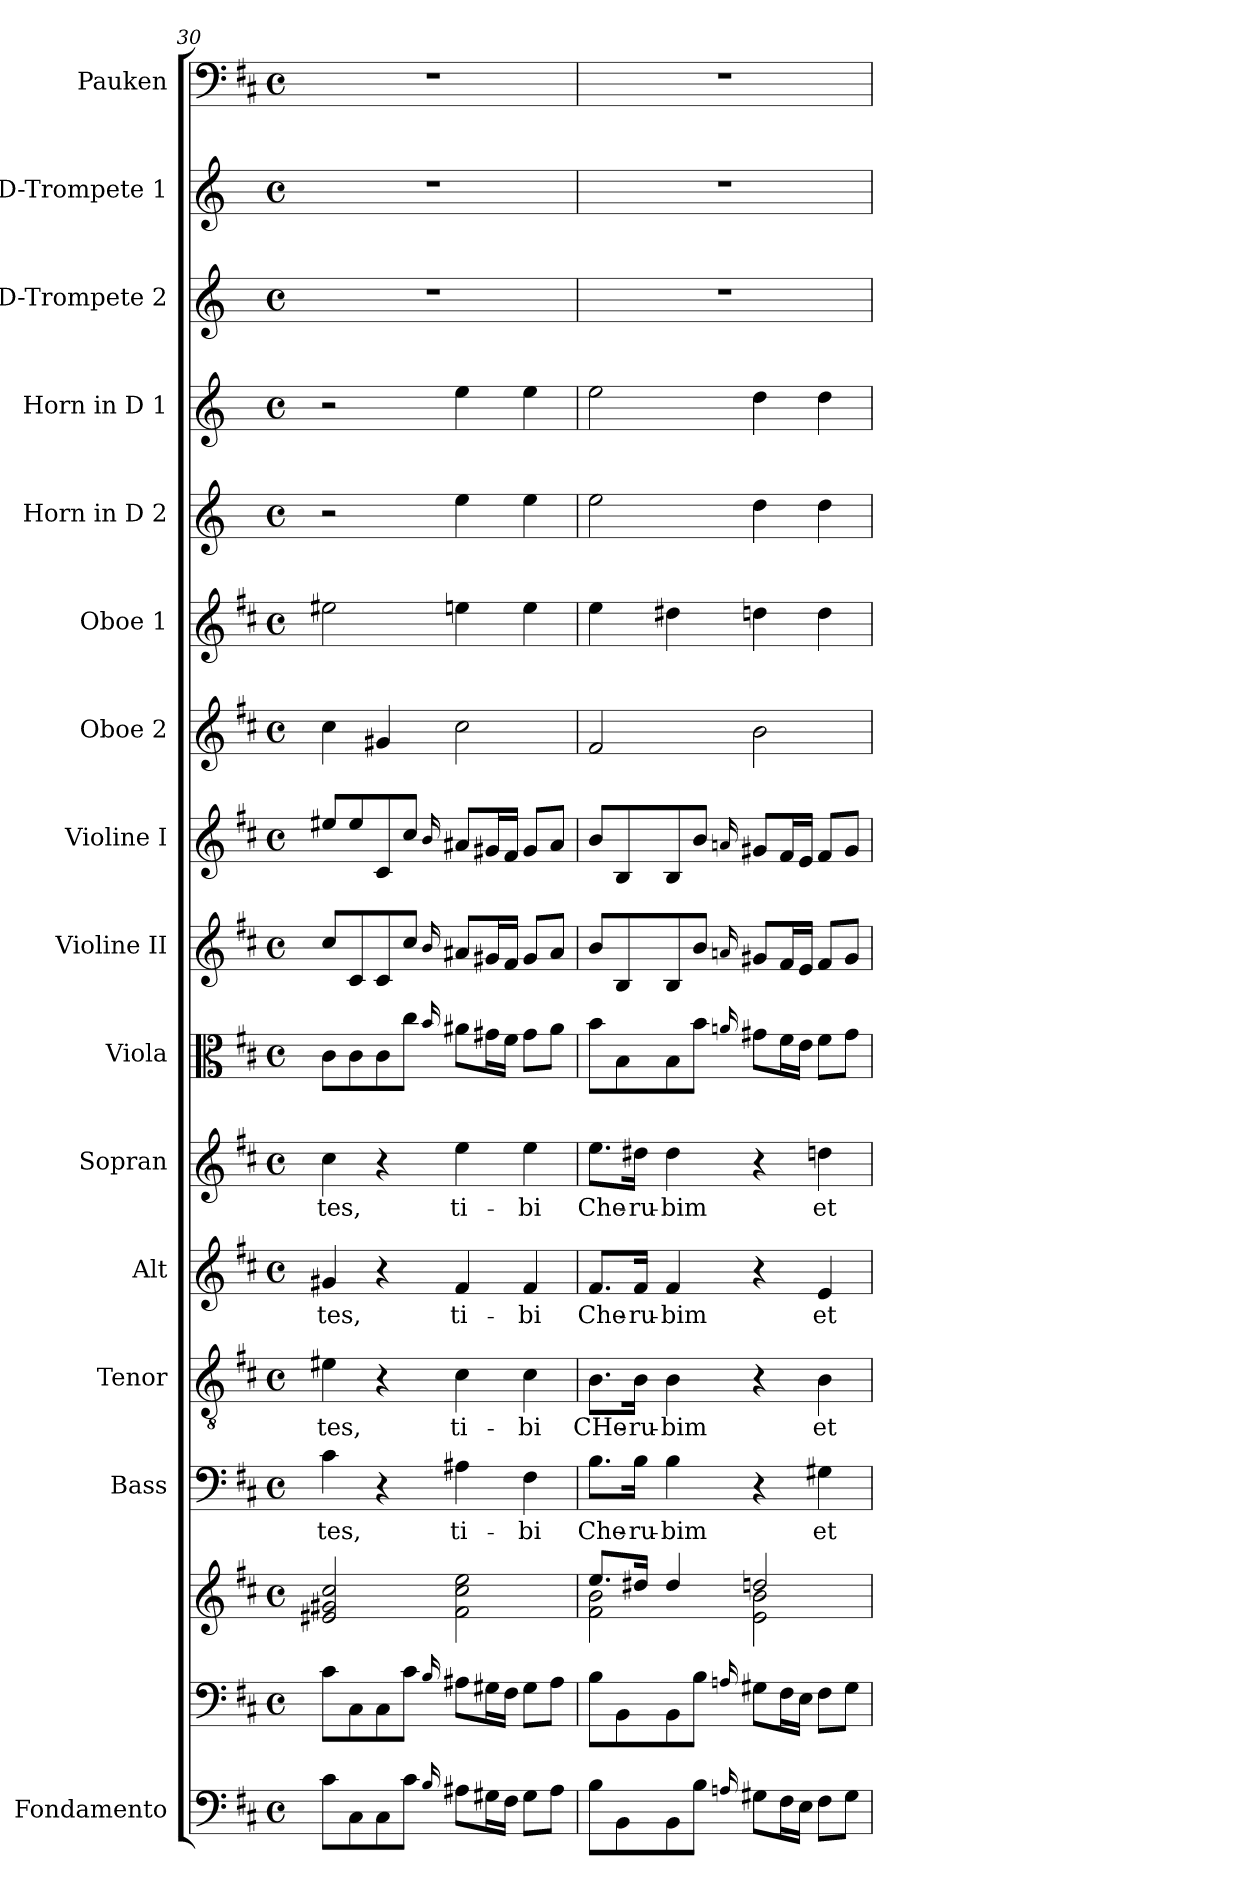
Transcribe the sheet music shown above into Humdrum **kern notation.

**kern	**kern	**kern	**kern	**text	**kern	**text	**kern	**text	**kern	**text	**kern	**kern	**kern	**kern	**kern	**kern	**kern	**kern	**kern	**kern
*part16	*part15	*part15	*part14	*part14	*part13	*part13	*part12	*part12	*part11	*part11	*part10	*part9	*part8	*part7	*part6	*part5	*part4	*part3	*part2	*part1
*staff17	*staff16	*staff15	*staff14	*staff14	*staff13	*staff13	*staff12	*staff12	*staff11	*staff11	*staff10	*staff9	*staff8	*staff7	*staff6	*staff5	*staff4	*staff3	*staff2	*staff1
*I"Fondamento	*	*	*I"Bass	*	*I"Tenor	*	*I"Alt	*	*I"Sopran	*	*I"Viola	*I"Violine II	*I"Violine I	*I"Oboe 2	*I"Oboe 1	*I"Horn in D 2	*I"Horn in D 1	*I"D-Trompete 2	*I"D-Trompete 1	*I"Pauken
*I'F.	*	*	*I'B.	*	*I'T.	*	*I'A.	*	*I'S.	*	*I'Vla.	*I'Vl. II	*I'Vl. I	*I'Ob. 2	*I'Ob. 1	*	*	*I'D Trp. 2	*I'D Trp. 1	*I'Pk.
*clefF4	*clefF4	*clefG2	*clefF4	*	*clefGv2	*	*clefG2	*	*clefG2	*	*clefC3	*clefG2	*clefG2	*clefG2	*clefG2	*clefG2	*clefG2	*clefG2	*clefG2	*clefF4
*ITrd7c12	*	*	*	*	*	*	*	*	*	*	*	*	*	*	*	*ITrd6c10	*ITrd6c10	*ITrd-1c-2	*ITrd-1c-2	*
*k[f#c#]	*k[f#c#]	*k[f#c#]	*k[f#c#]	*	*k[f#c#]	*	*k[f#c#]	*	*k[f#c#]	*	*k[f#c#]	*k[f#c#]	*k[f#c#]	*k[f#c#]	*k[f#c#]	*k[f#c#]	*k[f#c#]	*k[f#c#]	*k[f#c#]	*k[f#c#]
*D:	*D:	*D:	*D:	*	*D:	*	*D:	*	*D:	*	*D:	*D:	*D:	*D:	*D:	*D:	*D:	*D:	*D:	*D:
*M4/4	*M4/4	*M4/4	*M4/4	*	*M4/4	*	*M4/4	*	*M4/4	*	*M4/4	*M4/4	*M4/4	*M4/4	*M4/4	*M4/4	*M4/4	*M4/4	*M4/4	*M4/4
*met(c)	*met(c)	*met(c)	*met(c)	*	*met(c)	*	*met(c)	*	*met(c)	*	*met(c)	*met(c)	*met(c)	*met(c)	*met(c)	*met(c)	*met(c)	*met(c)	*met(c)	*met(c)
=30	=30	=30	=30	=30	=30	=30	=30	=30	=30	=30	=30	=30	=30	=30	=30	=30	=30	=30	=30	=30
!	!	!	!	!LO:LY:b	!	!LO:LY:b	!	!LO:LY:b	!	!LO:LY:b	!	!	!	!	!	!	!	!	!	!
8C#\L	8c#\L	2e#X/ 2g#X/ 2cc#/	4c#\	-tes,	4e#X\	-tes,	4g#X/	-tes,	4cc#\	-tes,	8c#\L	8cc#/L	8ee#X/L	4cc#\	2ee#X\	2r	2r	1r	1r	1r
8CC#\	8C#\	.	.	.	.	.	.	.	.	.	8c#\	8c#/	8ee#/	.	.	.	.	.	.	.
8CC#\	8C#\	.	4r	.	4r	.	4r	.	4r	.	8c#\	8c#/	8c#/	4g#X/	.	.	.	.	.	.
8C#\J	8c#\J	.	.	.	.	.	.	.	.	.	8cc#\J	8cc#/J	8cc#/J	.	.	.	.	.	.	.
16qqBB/	16qqB/	.	.	.	.	.	.	.	.	.	16qqb/	16qqb/	16qqb/	.	.	.	.	.	.	.
!	!	!	!	!LO:LY:b	!	!LO:LY:b	!	!LO:LY:b	!	!LO:LY:b	!	!	!	!	!	!	!	!	!	!
8AA#X\L	8A#X\L	2f#\ 2cc#\ 2ee\	4A#X\	ti-	4c#\	ti-	4f#/	ti-	4ee\	ti-	8a#X\L	8a#X/L	8a#X/L	2cc#\	4een\	4f#\	4f#\	.	.	.
16GG#X\L	16G#X\L	.	.	.	.	.	.	.	.	.	16g#X\L	16g#X/L	16g#X/L	.	.	.	.	.	.	.
16FF#\JJ	16F#\JJ	.	.	.	.	.	.	.	.	.	16f#\JJ	16f#/JJ	16f#/JJ	.	.	.	.	.	.	.
!	!	!	!	!LO:LY:b	!	!LO:LY:b	!	!LO:LY:b	!	!LO:LY:b	!	!	!	!	!	!	!	!	!	!
8GG#\L	8G#\L	.	4F#\	-bi	4c#\	-bi	4f#/	-bi	4ee\	-bi	8g#\L	8g#/L	8g#/L	.	4ee\	4f#\	4f#\	.	.	.
8AA#\J	8A#\J	.	.	.	.	.	.	.	.	.	8a#\J	8a#/J	8a#/J	.	.	.	.	.	.	.
=31	=31	=31	=31	=31	=31	=31	=31	=31	=31	=31	=31	=31	=31	=31	=31	=31	=31	=31	=31	=31
*	*	*^	*	*	*	*	*	*	*	*	*	*	*	*	*	*	*	*	*	*
!	!	!	!	!	!LO:LY:b	!	!LO:LY:b	!	!LO:LY:b	!	!LO:LY:b	!	!	!	!	!	!	!	!	!	!
8BB\L	8B\L	8.ee/L	2f#\ 2b\	8.B\L	Che-	8.B\L	CHe-	8.f#/L	Che-	8.ee\L	Che-	8b\L	8b/L	8b/L	2f#/	4ee\	2f#\	2f#\	1r	1r	1r
8BBB\	8BB\	.	.	.	.	.	.	.	.	.	.	8B\	8B/	8B/	.	.	.	.	.	.	.
!	!	!	!	!	!LO:LY:b	!	!LO:LY:b	!	!LO:LY:b	!	!LO:LY:b	!	!	!	!	!	!	!	!	!	!
.	.	16dd#X/Jk	.	16B\Jk	-ru-	16B\Jk	-ru-	16f#/Jk	-ru-	16dd#X\Jk	-ru-	.	.	.	.	.	.	.	.	.	.
!	!	!	!	!	!LO:LY:b	!	!LO:LY:b	!	!LO:LY:b	!	!LO:LY:b	!	!	!	!	!	!	!	!	!	!
8BBB\	8BB\	4dd#/	.	4B\	-bim	4B\	-bim	4f#/	-bim	4dd#\	-bim	8B\	8B/	8B/	.	4dd#X\	.	.	.	.	.
8BB\J	8B\J	.	.	.	.	.	.	.	.	.	.	8b\J	8b/J	8b/J	.	.	.	.	.	.	.
16qqAAn/	16qqAn/	.	.	.	.	.	.	.	.	.	.	16qqan/	16qqan/	16qqan/	.	.	.	.	.	.	.
8GG#X\L	8G#X\L	2ddn/	2e\ 2b\	4r	.	4r	.	4r	.	4r	.	8g#X\L	8g#X/L	8g#X/L	2b\	4ddn\	4e\	4e\	.	.	.
16FF#\L	16F#\L	.	.	.	.	.	.	.	.	.	.	16f#\L	16f#/L	16f#/L	.	.	.	.	.	.	.
16EE\JJ	16E\JJ	.	.	.	.	.	.	.	.	.	.	16e\JJ	16e/JJ	16e/JJ	.	.	.	.	.	.	.
!	!	!	!	!	!LO:LY:b	!	!LO:LY:b	!	!LO:LY:b	!	!LO:LY:b	!	!	!	!	!	!	!	!	!	!
8FF#\L	8F#\L	.	.	4G#X\	et	4B\	et	4e/	et	4ddn\	et	8f#\L	8f#/L	8f#/L	.	4dd\	4e\	4e\	.	.	.
8GG#\J	8G#\J	.	.	.	.	.	.	.	.	.	.	8g#\J	8g#/J	8g#/J	.	.	.	.	.	.	.
*	*	*v	*v	*	*	*	*	*	*	*	*	*	*	*	*	*	*	*	*	*	*
=	=	=	=	=	=	=	=	=	=	=	=	=	=	=	=	=	=	=	=	=
*-	*-	*-	*-	*-	*-	*-	*-	*-	*-	*-	*-	*-	*-	*-	*-	*-	*-	*-	*-	*-
